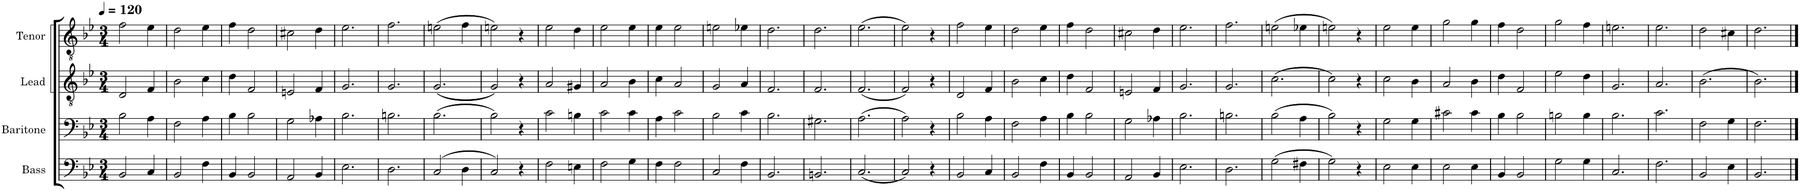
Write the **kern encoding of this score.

**kern	**kern	**kern	**kern
*part4	*part3	*part2	*part1
*staff4	*staff3	*staff2	*staff1
*I"Bass	*I"Baritone	*I"Lead	*I"Tenor
*I'B.	*I'Bar.	*I'L.	*I'T.
*clefF4	*clefF4	*clefGv2	*clefGv2
*k[b-e-]	*k[b-e-]	*k[b-e-]	*k[b-e-]
*M3/4	*M3/4	*M3/4	*M3/4
*MM120	*MM120	*MM120	*MM120
=1	=1	=1	=1
2BB-/	2B-\	2D/	2f\
4C/	4A\	4F/	4e-\
=2	=2	=2	=2
2BB-/	2F\	2B-\	2d\
4F\	4A\	4c\	4e-\
=3	=3	=3	=3
4BB-/	4B-\	4d\	4f\
2BB-/	2B-\	2F/	2d\
=4	=4	=4	=4
2AA/	2G\	2En/	2c#X\
4BB-/	4A-X\	4F/	4d\
=5	=5	=5	=5
2.E-\	2.B-\	2.G/	2.e-\
=6	=6	=6	=6
2.D\	2.Bn\	2.G/	2.f\
=7	=7	=7	=7
(2C/	(2.B-\	((2.G/	(2en\
4D\	.	.	4f\
=8	=8	=8	=8
2C/)	2B-\)	2G/))	2en\)
4r	4r	4r	4r
=9	=9	=9	=9
2F\	2c\	2A/	2e-\
4En\	4Bn\	4G#X/	4d\
=10	=10	=10	=10
2F\	2c\	2A/	2e-\
4G\	4c\	4B-\	4e-\
=11	=11	=11	=11
4F\	4A\	4c\	4e-\
2F\	2c\	2A/	2e-\
=12	=12	=12	=12
2C/	2B-\	2G/	2en\
4F\	4c\	4A/	4e-X\
=13	=13	=13	=13
2.BB-/	2.B-\	2.F/	2.d\
=14	=14	=14	=14
2.BBn/	2.G#X\	2.F/	2.d\
=15	=15	=15	=15
(2.C/	(2.A\	(2.F/	(2.e-\
=16	=16	=16	=16
2C/)	2A\)	2F/)	2e-\)
4r	4r	4r	4r
=17	=17	=17	=17
2BB-/	2B-\	2D/	2f\
4C/	4A\	4F/	4e-\
=18	=18	=18	=18
2BB-/	2F\	2B-\	2d\
4F\	4A\	4c\	4e-\
=19	=19	=19	=19
4BB-/	4B-\	4d\	4f\
2BB-/	2B-\	2F/	2d\
=20	=20	=20	=20
2AA/	2G\	2En/	2c#X\
4BB-/	4A-X\	4F/	4d\
=21	=21	=21	=21
2.E-\	2.B-\	2.G/	2.e-\
=22	=22	=22	=22
2.D\	2.Bn\	2.G/	2.f\
=23	=23	=23	=23
(2G\	(2B-\	(2.c\	(2en\
4F#X\	4A\	.	4e-X\
=24	=24	=24	=24
2G\)	2B-\)	2c\)	2en\)
4r	4r	4r	4r
=25	=25	=25	=25
2E-\	2G\	2c\	2e-\
4E-\	4G\	4B-\	4e-\
=26	=26	=26	=26
2E-\	2c#X\	2A/	2g\
4E-\	4c#\	4B-\	4g\
=27	=27	=27	=27
4BB-/	4B-\	4d\	4f\
2BB-/	2B-\	2F/	2d\
=28	=28	=28	=28
2G\	2Bn\	2e-\	2g\
4G\	4B\	4d\	4f\
=29	=29	=29	=29
2.C/	2.B-\	2.G/	2.en\
=30	=30	=30	=30
2.F\	2.c\	2.A/	2.e-\
=31	=31	=31	=31
2BB-/	2F\	(2.B-\	2d\
4E-\	4G\	.	4c#X\
=32	=32	=32	=32
2.BB-/	2.F\	2.B-\)	2.d\
==	==	==	==
*-	*-	*-	*-
